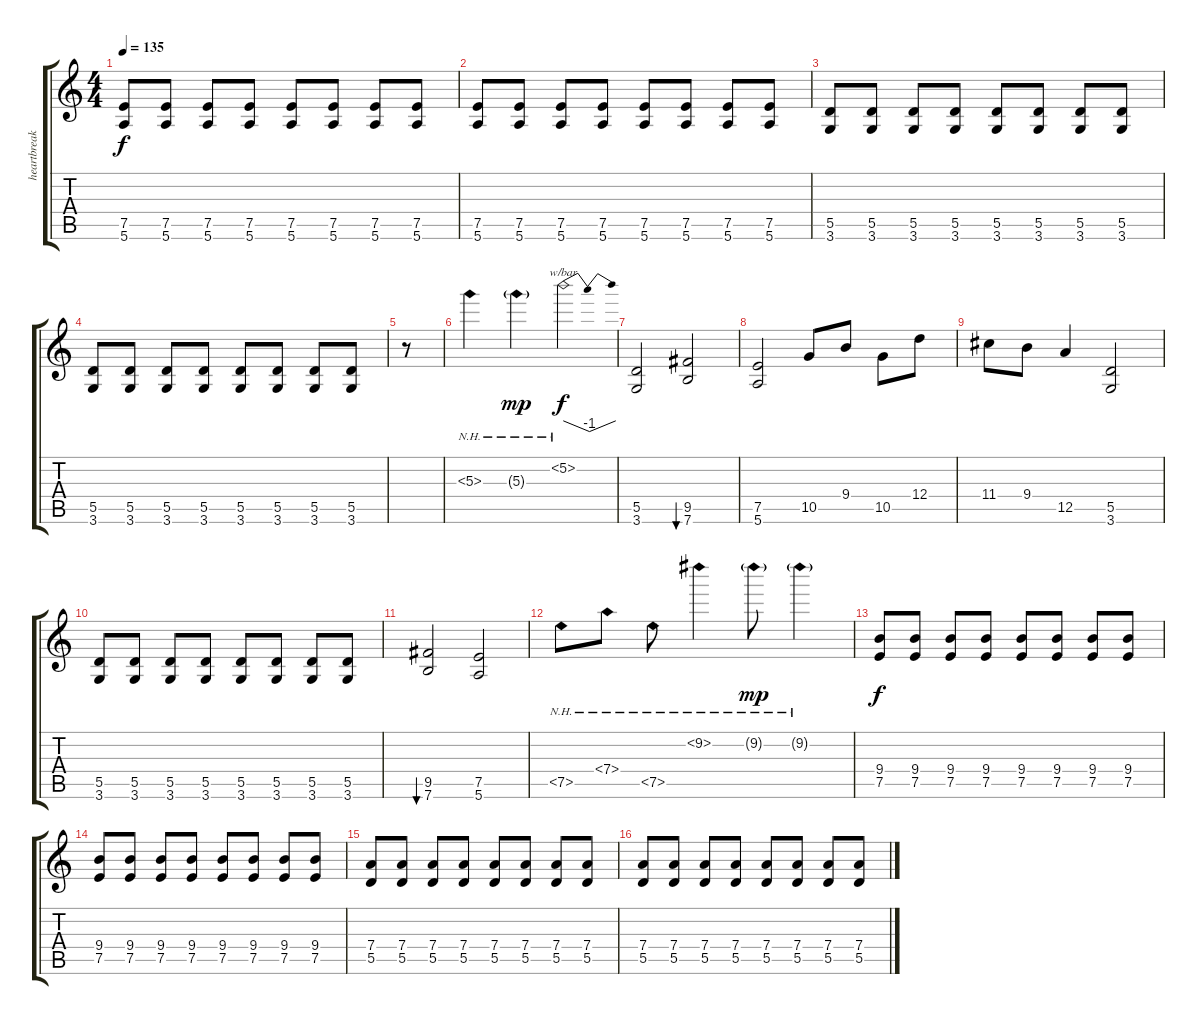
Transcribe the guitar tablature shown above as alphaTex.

\track ("heartbreak beat" "heartbreak") {instrument overdrivenguitar}
\staff {score tabs}
\tuning (E4 B3 G3 D3 A2 E2) {hide}
\ts (4 4)
\tempo 135
\clef g2
\ks c
(7.5 5.6).8{dy f} (7.5 5.6).8 (7.5 5.6).8 (7.5 5.6).8 (7.5 5.6).8 (7.5 5.6).8 (7.5 5.6).8 (7.5 5.6).8 |
(7.5 5.6).8 (7.5 5.6).8 (7.5 5.6).8 (7.5 5.6).8 (7.5 5.6).8 (7.5 5.6).8 (7.5 5.6).8 (7.5 5.6).8 |
(5.5 3.6).8 (5.5 3.6).8 (5.5 3.6).8 (5.5 3.6).8 (5.5 3.6).8 (5.5 3.6).8 (5.5 3.6).8 (5.5 3.6).8 |
(5.5 3.6).8 (5.5 3.6).8 (5.5 3.6).8 (5.5 3.6).8 (5.5 3.6).8 (5.5 3.6).8 (5.5 3.6).8 (5.5 3.6).8 |
r.8 |
5.3{nh}.4 5.3{nh g}.4{dy mp} 5.2{nh}.2{tbe (dip default 0 0 30 -4 60 0) dy f} |
(5.5 3.6).2 (9.5 7.6).2{bu 60} |
(7.5 5.6).2 10.5.8 9.4.8 10.5.8 12.4.8 |
11.4.8 9.4.8 12.5.4 (5.5 3.6).2 |
(5.5 3.6).8 (5.5 3.6).8 (5.5 3.6).8 (5.5 3.6).8 (5.5 3.6).8 (5.5 3.6).8 (5.5 3.6).8 (5.5 3.6).8 |
(9.5 7.6).2{bu 60} (7.5 5.6).2 |
7.5{nh}.8 7.4{nh}.8 7.5{nh}.8 9.2{nh}.4 9.2{nh g}.8{dy mp} 9.2{nh g}.4 |
(9.4 7.5).8{dy f} (9.4 7.5).8 (9.4 7.5).8 (9.4 7.5).8 (9.4 7.5).8 (9.4 7.5).8 (9.4 7.5).8 (9.4 7.5).8 |
(9.4 7.5).8 (9.4 7.5).8 (9.4 7.5).8 (9.4 7.5).8 (9.4 7.5).8 (9.4 7.5).8 (9.4 7.5).8 (9.4 7.5).8 |
(7.4 5.5).8 (7.4 5.5).8 (7.4 5.5).8 (7.4 5.5).8 (7.4 5.5).8 (7.4 5.5).8 (7.4 5.5).8 (7.4 5.5).8 |
(7.4 5.5).8 (7.4 5.5).8 (7.4 5.5).8 (7.4 5.5).8 (7.4 5.5).8 (7.4 5.5).8 (7.4 5.5).8 (7.4 5.5).8
